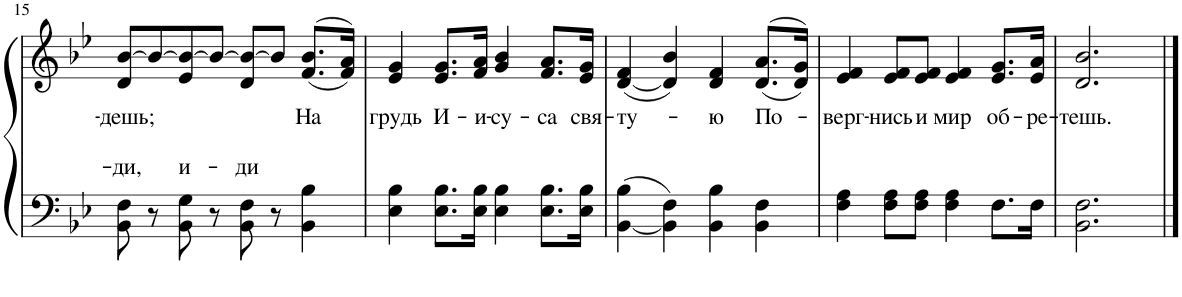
**kern	**text	**kern	**text
*part1	*part1	*part1	*part1
*staff2	*staff2	*staff1	*staff1
*I"Piano	*	*	*
*I'Pno.	*	*	*
!!LO:PB:g=z
*clefF4	*	*clefG2	*
*k[b-e-]	*	*k[b-e-]	*
*M4/4	*	*M4/4	*
=15	=15	=15	=15
!	!LO:LY:a	!	!LO:LY:b
8BB-\ 8F\	-ди,	8d/ [8b-/L	-дешь;
8r	.	8b-/_	.
!	!LO:LY:a	!	!
8BB-\ 8G\	и-	8e-/ 8b-/_	.
8r	.	8b-/J_	.
!	!LO:LY:a	!	!
8BB-\ 8F\	-ди	8d/ 8b-/_L	.
8r	.	8b-/J]	.
!	!	!	!LO:LY:b
4BB-\ 4B-\	.	(>(8.f/ 8.b-/L	На
.	.	16f/ 16a/Jk))	.
=16	=16	=16	=16
!	!	!	!LO:LY:b
4E-\ 4B-\	.	4e-/ 4g/	грудь
!	!	!	!LO:LY:b
8.E-\ 8.B-\L	.	8.e-/ 8.g/L	И-
!	!	!	!LO:LY:b
16E-\ 16B-\Jk	.	16f/ 16a/Jk	-и-
!	!	!	!LO:LY:b
4E-\ 4B-\	.	4g/ 4b-/	-су-
!	!	!	!LO:LY:b
8.E-\ 8.B-\L	.	8.f/ 8.a/L	-са
!	!	!	!LO:LY:b
16E-\ 16B-\Jk	.	16e-/ 16g/Jk	свя-
=17	=17	=17	=17
!	!	!	!LO:LY:b
[4BB-\ 4B-\	.	([4d/ 4f/	-ту-
4BB-\] 4F\	.	4d/] 4b-/)	.
!	!	!	!LO:LY:b
4BB-\ 4B-\	.	4d/ 4f/	-ю
!	!	!	!LO:LY:b
4BB-\ 4F\	.	(>(8.d/ 8.a/L	По-
.	.	16d/ 16g/Jk))	.
=18	=18	=18	=18
!	!	!	!LO:LY:b
4F\ 4A\	.	4e-/ 4f/	-верг-
!	!	!	!LO:LY:b
8F\ 8A\L	.	8e-/ 8f/L	-нись
!	!	!	!LO:LY:b
8F\ 8A\J	.	8e-/ 8f/J	и
!	!	!	!LO:LY:b
4F\ 4A\	.	4e-/ 4f/	мир
!	!	!	!LO:LY:b
8.F\L	.	8.e-/ 8.g/L	об-
!	!	!	!LO:LY:b
16F\Jk	.	16e-/ 16a/Jk	-ре-
=19	=19	=19	=19
!	!	!	!LO:LY:b
2.BB-\ 2.F\	.	2.d/ 2.b-/	-тешь.
==	==	==	==
*-	*-	*-	*-
